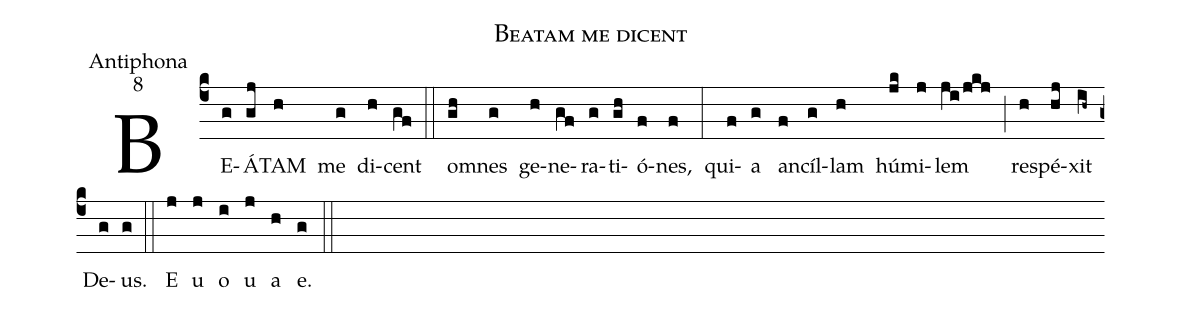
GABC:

name:Beatam me dicent;
office-part:Antiphona;
mode:8;
%%
(c4) BE(g)Á(gj)TAM(h) me(g) di(h)cent(gf) (::) om(gh)nes(g) ge(h)ne(gf)ra(g)ti(gh)ó(f)nes,(f) (:) qui(f)a(g) an(f)cíl(g)lam(h) hú(jk)mi(j)lem(ji/jkj) (;) re(h)spé(hj)xit(ih~) De(g)us.(g) (::) E(j) u(j) o(i) u(j) a(h) e.(g) (::)
